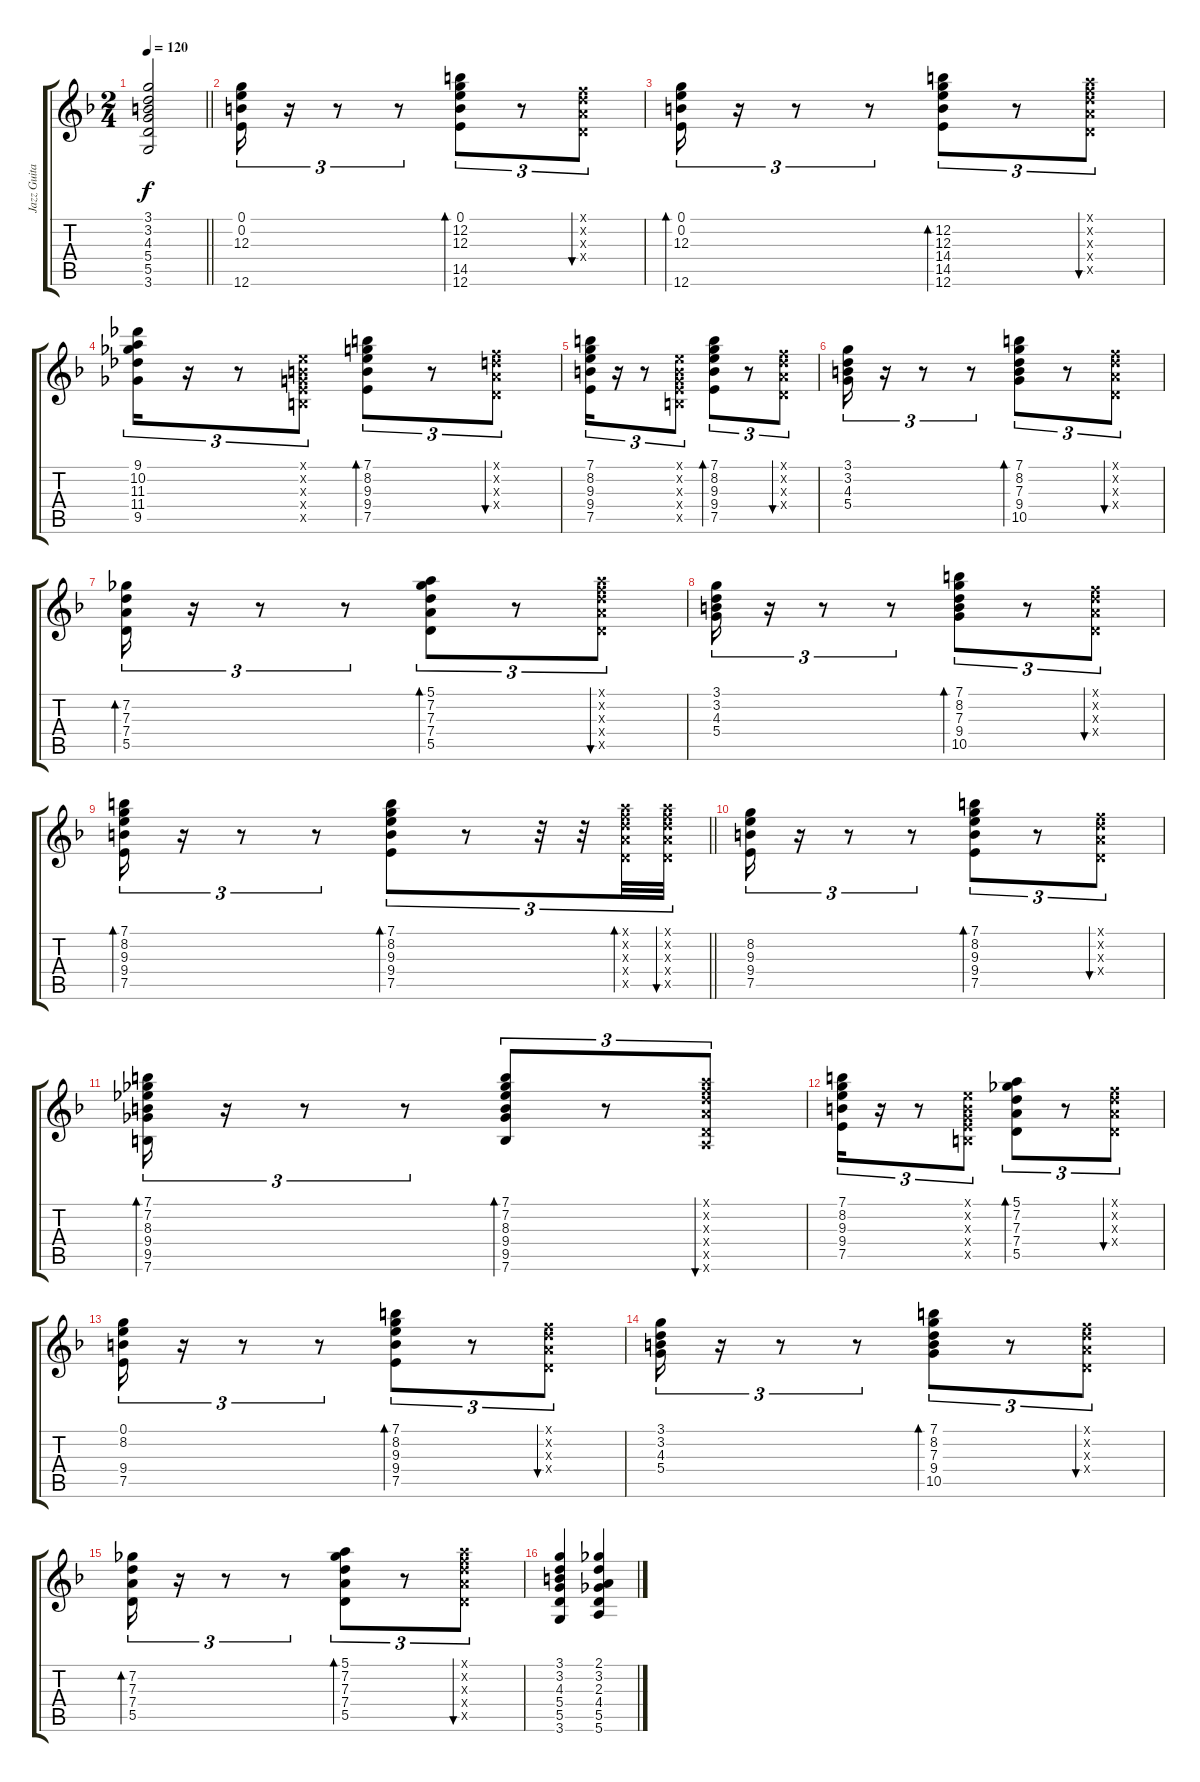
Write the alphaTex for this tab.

\track ("Jazz Guitar" "Jazz Guita") {instrument acousticguitarsteel}
\staff {score tabs}
\tuning (E4 B3 G3 D3 A2 E2) {hide}
\ts (2 4)
\tempo 120
\clef g2
\barLineRight lightlight
\ks dminor
(3.1{t} 3.2{t} 4.3{t} 5.4{t} 5.5{t} 3.6{t}).2{dy f} |
(0.1 0.2 12.3 12.6).16{tu (3 2) volume 9 balance 8 instrument acousticguitarnylon} r.16{tu (3 2)} r.8{tu (3 2)} r.8{tu (3 2)} (0.1 12.2 12.3 14.5 12.6).8{tu (3 2) bd 60} r.8{tu (3 2)} (1.1{x} 3.2{x} 2.3{x} 0.4{x}).8{tu (3 2) bu 60} |
(0.1 0.2 12.3 12.6).16{tu (3 2) bd 60} r.16{tu (3 2)} r.8{tu (3 2)} r.8{tu (3 2)} (12.2 12.3 14.4 14.5 12.6).8{tu (3 2) bd 60} r.8{tu (3 2)} (5.1{x} 6.2{x} 7.3{x} 7.4{x} 5.5{x}).8{tu (3 2) bu 60} |
(9.1 10.2 11.3 11.4 9.5).16{tu (3 2)} r.16{tu (3 2)} r.8{tu (3 2)} (0.1{x} 0.2{x} 0.3{x} 2.4{x} 2.5{x}).8{tu (3 2)} (7.1 8.2 9.3 9.4 7.5).8{tu (3 2) bd 60} r.8{tu (3 2)} (1.1{x} 3.2{x} 2.3{x} 0.4{x}).8{tu (3 2) bu 60} |
(7.1 8.2 9.3 9.4 7.5).16{tu (3 2)} r.16{tu (3 2)} r.8{tu (3 2)} (0.1{x} 0.2{x} 0.3{x} 2.4{x} 2.5{x}).8{tu (3 2)} (7.1 8.2 9.3 9.4 7.5).8{tu (3 2) bd 60} r.8{tu (3 2)} (1.1{x} 3.2{x} 2.3{x} 0.4{x}).8{tu (3 2) bu 60} |
(3.1 3.2 4.3 5.4).16{tu (3 2)} r.16{tu (3 2)} r.8{tu (3 2)} r.8{tu (3 2)} (7.1 8.2 7.3 9.4 10.5).8{tu (3 2) bd 60} r.8{tu (3 2)} (1.1{x} 3.2{x} 2.3{x} 0.4{x}).8{tu (3 2) bu 60} |
(7.2 7.3 7.4 5.5).16{tu (3 2) bd 60} r.16{tu (3 2)} r.8{tu (3 2)} r.8{tu (3 2)} (5.1 7.2 7.3 7.4 5.5).8{tu (3 2) bd 60} r.8{tu (3 2)} (5.1{x} 6.2{x} 7.3{x} 7.4{x} 5.5{x}).8{tu (3 2) bu 60} |
(3.1 3.2 4.3 5.4).16{tu (3 2)} r.16{tu (3 2)} r.8{tu (3 2)} r.8{tu (3 2)} (7.1 8.2 7.3 9.4 10.5).8{tu (3 2) bd 60} r.8{tu (3 2)} (1.1{x} 3.2{x} 2.3{x} 0.4{x}).8{tu (3 2) bu 60} |
\barLineRight lightlight
(7.1 8.2 9.3 9.4 7.5).16{tu (3 2) bd 60} r.16{tu (3 2)} r.8{tu (3 2)} r.8{tu (3 2)} (7.1 8.2 9.3 9.4 7.5).8{tu (3 2) bd 60} r.8{tu (3 2)} r.32{tu (3 2)} r.32{tu (3 2)} (5.1{x} 6.2{x} 7.3{x} 7.4{x} 5.5{x}).32{tu (3 2) bd 60} (5.1{x} 6.2{x} 7.3{x} 7.4{x} 5.5{x}).32{tu (3 2) bu 60} |
(8.2 9.3 9.4 7.5).16{tu (3 2)} r.16{tu (3 2)} r.8{tu (3 2)} r.8{tu (3 2)} (7.1 8.2 9.3 9.4 7.5).8{tu (3 2) bd 60} r.8{tu (3 2)} (1.1{x} 3.2{x} 2.3{x} 0.4{x}).8{tu (3 2) bu 60} |
(7.1 7.2 8.3 9.4 9.5 7.6).16{tu (3 2) bd 60} r.16{tu (3 2)} r.8{tu (3 2)} r.8{tu (3 2)} (7.1 7.2 8.3 9.4 9.5 7.6).8{tu (3 2) bd 60} r.8{tu (3 2)} (5.1{x} 6.2{x} 7.3{x} 7.4{x} 5.5{x} 5.6{x}).8{tu (3 2) bu 60} |
(7.1 8.2 9.3 9.4 7.5).16{tu (3 2)} r.16{tu (3 2)} r.8{tu (3 2)} (0.1{x} 0.2{x} 0.3{x} 2.4{x} 2.5{x}).8{tu (3 2)} (5.1 7.2 7.3 7.4 5.5).8{tu (3 2) bd 60} r.8{tu (3 2)} (1.1{x} 3.2{x} 2.3{x} 0.4{x}).8{tu (3 2) bu 60} |
(0.1 8.2 9.4 7.5).16{tu (3 2)} r.16{tu (3 2)} r.8{tu (3 2)} r.8{tu (3 2)} (7.1 8.2 9.3 9.4 7.5).8{tu (3 2) bd 60} r.8{tu (3 2)} (1.1{x} 3.2{x} 2.3{x} 0.4{x}).8{tu (3 2) bu 60} |
(3.1 3.2 4.3 5.4).16{tu (3 2)} r.16{tu (3 2)} r.8{tu (3 2)} r.8{tu (3 2)} (7.1 8.2 7.3 9.4 10.5).8{tu (3 2) bd 60} r.8{tu (3 2)} (1.1{x} 3.2{x} 2.3{x} 0.4{x}).8{tu (3 2) bu 60} |
(7.2 7.3 7.4 5.5).16{tu (3 2) bd 60} r.16{tu (3 2)} r.8{tu (3 2)} r.8{tu (3 2)} (5.1 7.2 7.3 7.4 5.5).8{tu (3 2) bd 60} r.8{tu (3 2)} (5.1{x} 6.2{x} 7.3{x} 7.4{x} 5.5{x}).8{tu (3 2) bu 60} |
(3.1 3.2 4.3 5.4 5.5 3.6).4 (2.1 3.2 2.3 4.4 5.5 5.6).4
